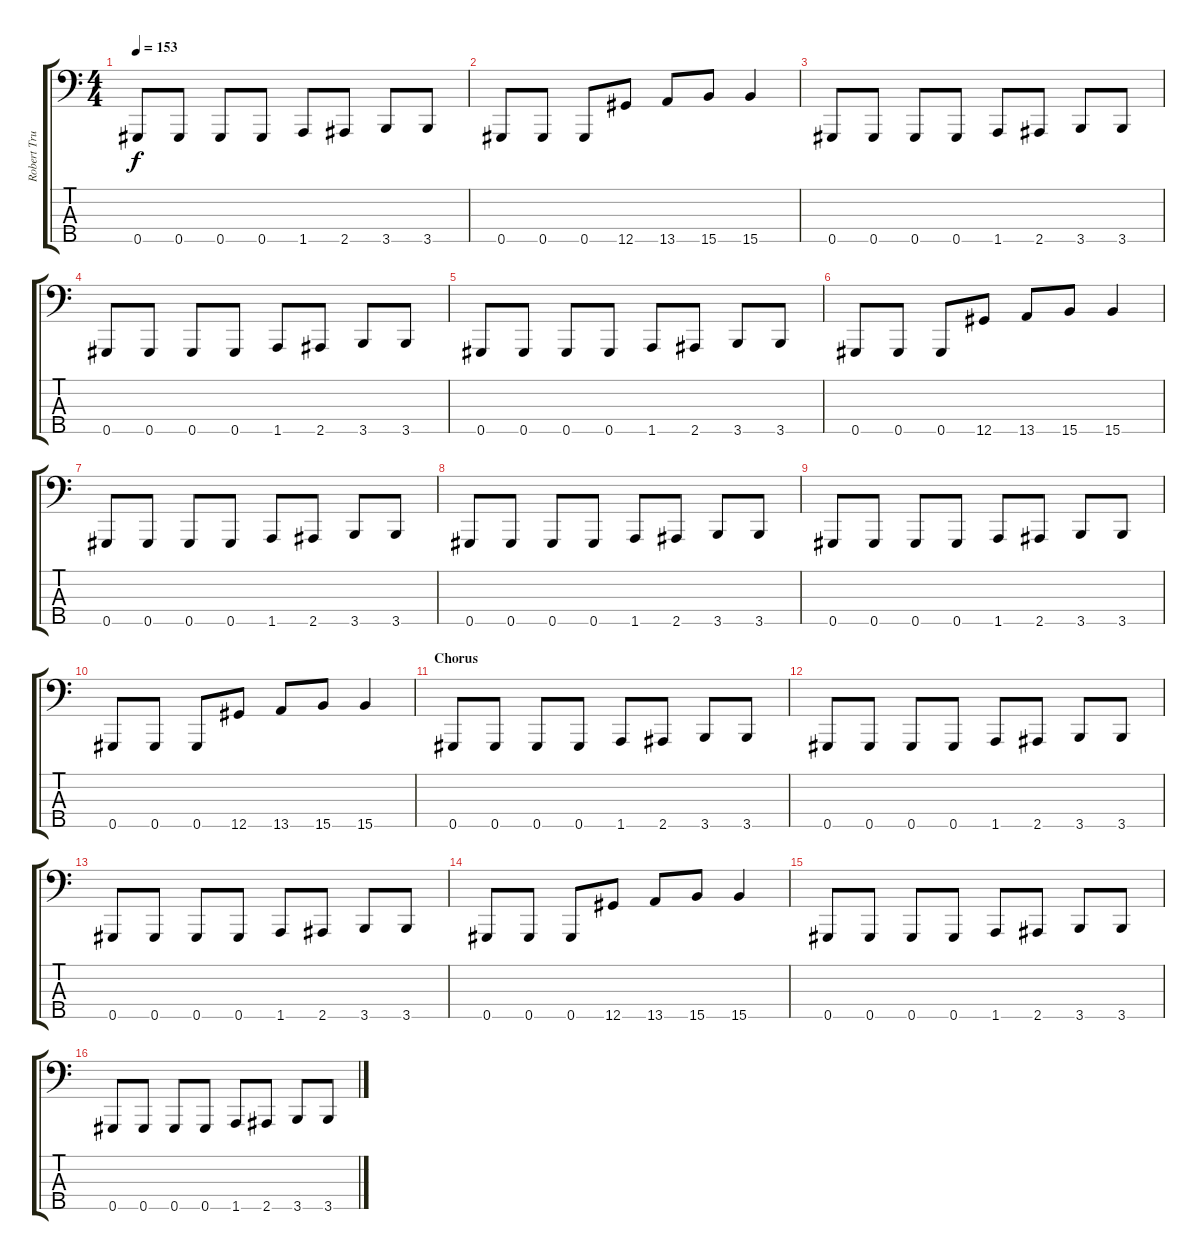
\track ("Robert Trujillo (Bass)" "Robert Tru") {instrument electricbassfinger}
\staff {score tabs}
\tuning (E2 B1 Gb1 B0 Ab0) {hide}
\ts (4 4)
\tempo 153
\clef f4
\ks c
0.5.8{dy f} 0.5.8 0.5.8 0.5.8 1.5.8 2.5.8 3.5.8 3.5.8 |
0.5.8 0.5.8 0.5.8 12.5.8 13.5.8 15.5.8 15.5.4 |
0.5.8 0.5.8 0.5.8 0.5.8 1.5.8 2.5.8 3.5.8 3.5.8 |
0.5.8 0.5.8 0.5.8 0.5.8 1.5.8 2.5.8 3.5.8 3.5.8 |
0.5.8 0.5.8 0.5.8 0.5.8 1.5.8 2.5.8 3.5.8 3.5.8 |
0.5.8 0.5.8 0.5.8 12.5.8 13.5.8 15.5.8 15.5.4 |
0.5.8 0.5.8 0.5.8 0.5.8 1.5.8 2.5.8 3.5.8 3.5.8 |
0.5.8 0.5.8 0.5.8 0.5.8 1.5.8 2.5.8 3.5.8 3.5.8 |
0.5.8 0.5.8 0.5.8 0.5.8 1.5.8 2.5.8 3.5.8 3.5.8 |
0.5.8 0.5.8 0.5.8 12.5.8 13.5.8 15.5.8 15.5.4 |
\section ("" "Chorus")
0.5.8 0.5.8 0.5.8 0.5.8 1.5.8 2.5.8 3.5.8 3.5.8 |
0.5.8 0.5.8 0.5.8 0.5.8 1.5.8 2.5.8 3.5.8 3.5.8 |
0.5.8 0.5.8 0.5.8 0.5.8 1.5.8 2.5.8 3.5.8 3.5.8 |
0.5.8 0.5.8 0.5.8 12.5.8 13.5.8 15.5.8 15.5.4 |
0.5.8 0.5.8 0.5.8 0.5.8 1.5.8 2.5.8 3.5.8 3.5.8 |
0.5.8 0.5.8 0.5.8 0.5.8 1.5.8 2.5.8 3.5.8 3.5.8
